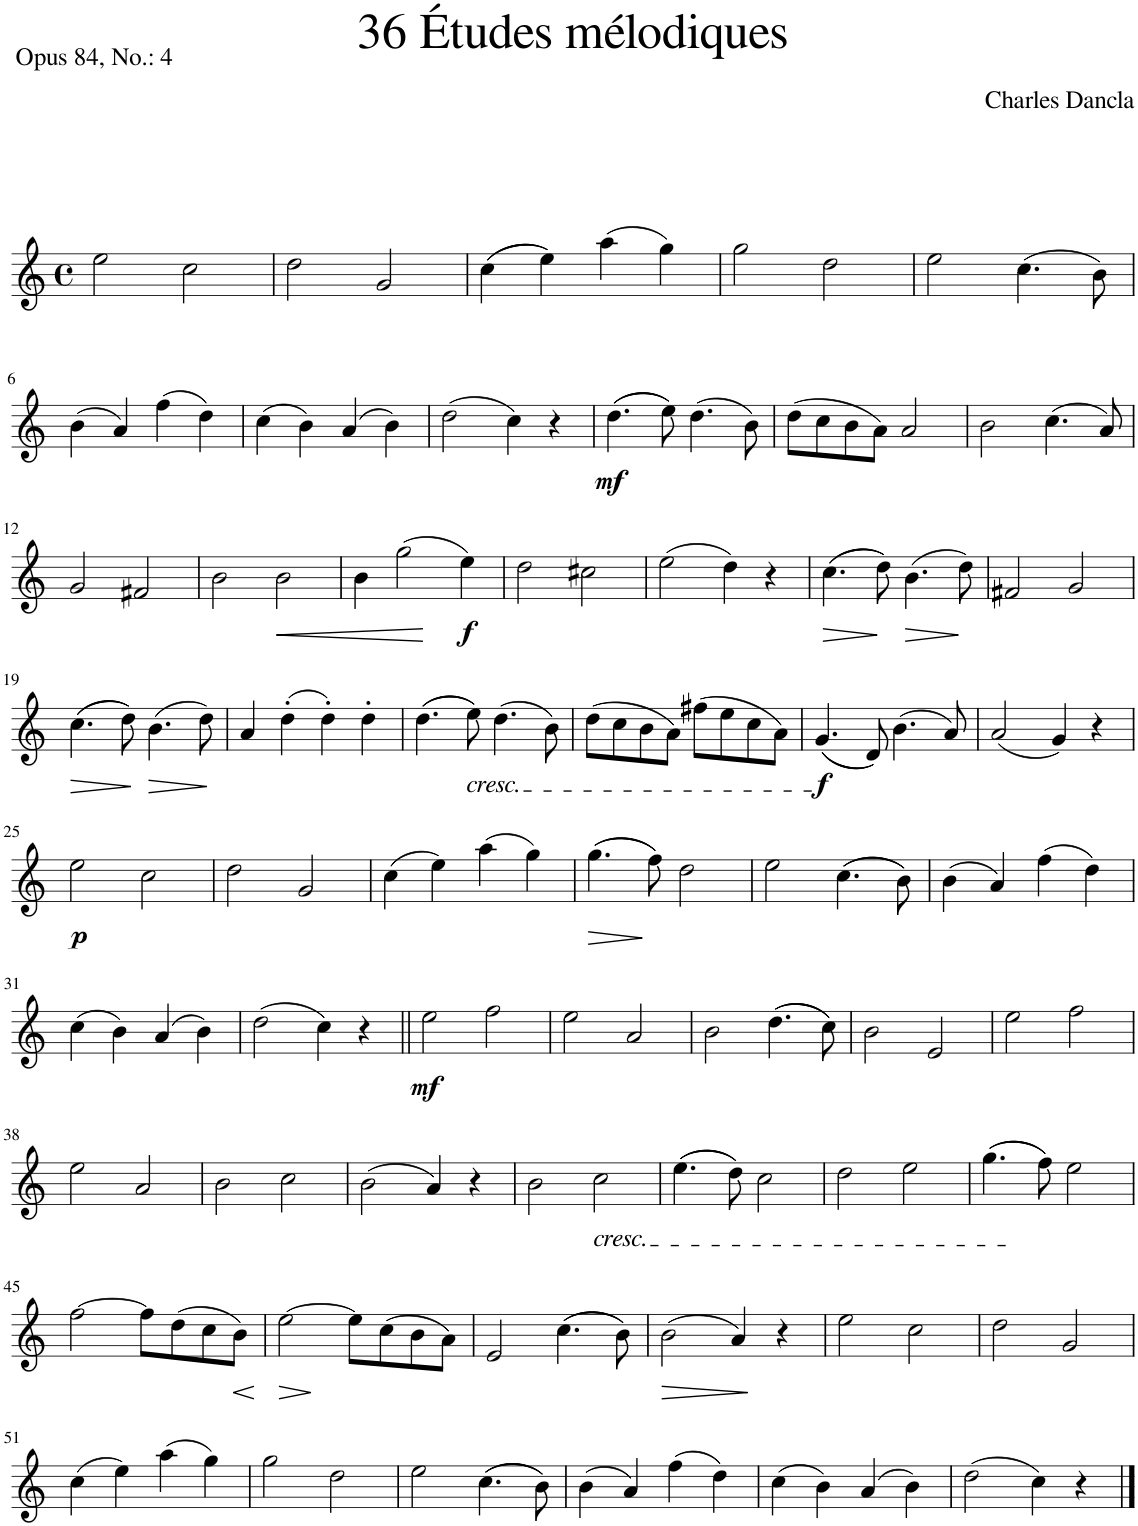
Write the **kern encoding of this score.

**kern	**dynam
*part1	*part1
*staff1	*staff1
*I"Violin	*
*I'Vln.	*
*clefG2	*
*k[]	*
*M4/4	*
*met(c)	*
=1	=1
2ee\	.
2cc\	.
=2	=2
2dd\	.
2g/	.
=3	=3
((4cc\	.
4ee\))	.
(4aa\	.
4gg\)	.
=4	=4
2gg\	.
2dd\	.
=5	=5
2ee\	.
(4.cc\	.
8b\)	.
!!LO:LB:g=z
=6	=6
(4b\	.
4a/)	.
(4ff\	.
4dd\)	.
=7	=7
(4cc\	.
4b\)	.
(4a/	.
4b\)	.
=8	=8
(2dd\	.
4cc\)	.
4r	.
=9	=9
!	!LO:DY:b
((4.dd\	mf
8ee\))	.
(4.dd\	.
8b\)	.
=10	=10
(8dd\L	.
8cc\	.
8b\	.
8a\J)	.
2a/	.
=11	=11
2b\	.
(4.cc\	.
8a/)	.
!!LO:LB:g=z
=12	=12
2g/	.
2f#X/	.
=13	=13
2b\	.
!	!LO:HP:b
2b\	<
.	[
=14	=14
4b\	.
(2gg\	.
!	!LO:DY:b
4ee\)	f
=15	=15
2dd\	.
2cc#X\	.
=16	=16
(2ee\	.
4dd\)	.
4r	.
=17	=17
!	!LO:HP:b
((4.cc\	>
8dd\))	.
!	!LO:HP:b
(4.b\	>
8dd\)	.
.	] ]
=18	=18
2f#X/	.
2g/	.
!!LO:LB:g=z
=19	=19
!	!LO:HP:b
((4.cc\	>
8dd\))	.
!	!LO:HP:b
(4.b\	>
8dd\)	.
.	] ]
=20	=20
4a/	.
(4dd'\	.
4dd'\)	.
4dd'\	.
=21	=21
((4.dd\	.
!LO:TX:b:i:t=cresc.	!
8ee\))	.
(4.dd\	.
8b\)	.
=22	=22
(8dd\L	.
8cc\	.
8b\	.
8a\J)	.
(8ff#X\L	.
8ee\	.
8cc\	.
8a\J)	.
=23	=23
!	!LO:DY:b
((4.g/	f
8d/))	.
(4.b\	.
8a/)	.
=24	=24
(2a/	.
4g/)	.
4r	.
!!LO:LB:g=z
=25	=25
!	!LO:DY:b
2ee\	p
2cc\	.
=26	=26
2dd\	.
2g/	.
=27	=27
(4cc\	.
4ee\)	.
(4aa\	.
4gg\)	.
=28	=28
!	!LO:HP:b
((4.gg\	>
8ff\))	.
2dd\	.
.	]
=29	=29
2ee\	.
((4.cc\	.
8b\))	.
=30	=30
(4b\	.
4a/)	.
(4ff\	.
4dd\)	.
!!LO:LB:g=z
=31	=31
(4cc\	.
4b\)	.
(4a/	.
4b\)	.
=32	=32
(2dd\	.
4cc\)	.
4r	.
=33||	=33||
!	!LO:DY:b
2ee\	mf
2ff\	.
=34	=34
2ee\	.
2a/	.
=35	=35
2b\	.
((4.dd\	.
8cc\))	.
=36	=36
2b\	.
2e/	.
=37	=37
2ee\	.
2ff\	.
!!LO:LB:g=z
=38	=38
2ee\	.
2a/	.
=39	=39
2b\	.
2cc\	.
=40	=40
(2b\	.
4a/)	.
4r	.
=41	=41
2b\	.
!LO:TX:b:i:t=cresc.	!
2cc\	.
=42	=42
((4.ee\	.
8dd\))	.
2cc\	.
=43	=43
2dd\	.
2ee\	.
=44	=44
((4.gg\	.
8ff\))	.
2ee\	.
!!LO:LB:g=z
=45	=45
[2ff\	.
8ff\L]	.
(8dd\	.
8cc\	.
!	!LO:HP:b
8b\J)	<
.	[
=46	=46
!	!LO:HP:b
[2ee\	>
8ee\L]	.
(8cc\	.
8b\	.
8a\J)	.
.	]
=47	=47
2e/	.
((4.cc\	.
8b\))	.
=48	=48
!	!LO:HP:b
(2b\	>
4a/)	.
4r	.
.	]
=49	=49
2ee\	.
2cc\	.
=50	=50
2dd\	.
2g/	.
!!LO:LB:g=z
=51	=51
(4cc\	.
4ee\)	.
(4aa\	.
4gg\)	.
=52	=52
2gg\	.
2dd\	.
=53	=53
2ee\	.
((4.cc\	.
8b\))	.
=54	=54
(4b\	.
4a/)	.
(4ff\	.
4dd\)	.
=55	=55
(4cc\	.
4b\)	.
(4a/	.
4b\)	.
=56	=56
(2dd\	.
4cc\)	.
4r	.
==	==
*-	*-
